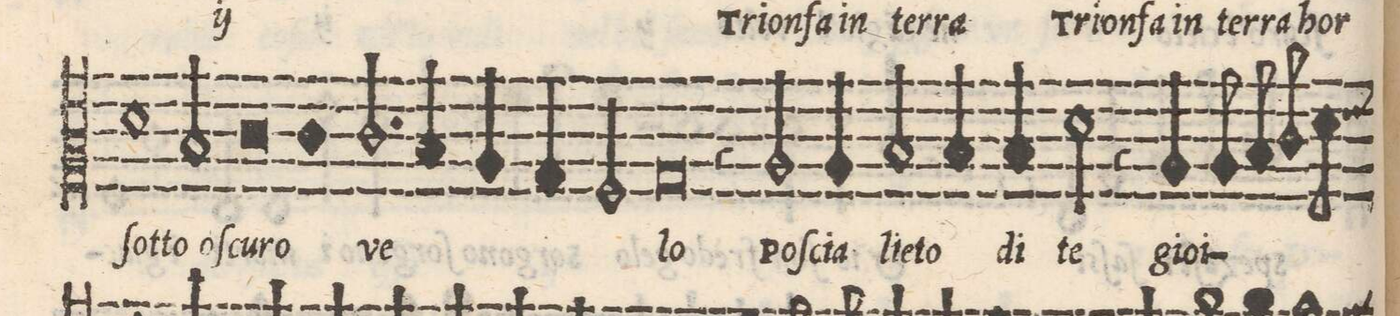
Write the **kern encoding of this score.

**kern	**text
*I"TENORE	*
*clefC2	*
*k[]	*
*met(C|)	*
*M2/1	*
1f\	ſot-
=23-	=23-
2d/	-to oſ-
*col	*
0e	-cu-
=24-	=24-
1e	-ro
*Xcol	*
=25-	=25-
2.e/	ve-
4d/	.
4c/	.
4B/	.
2A/	.
=26-	=26-
0B	-lo
=27-	=27-
4r	.
2c/	Poſ-
4c/	-cia
2d/	lie-
4d/	-to
4d/	di
=28-	=28-
2f\	te
4r	.
4c/	gioi-
8c/	.
8d/	.
8e/	.
8f\	.
*-	*-
